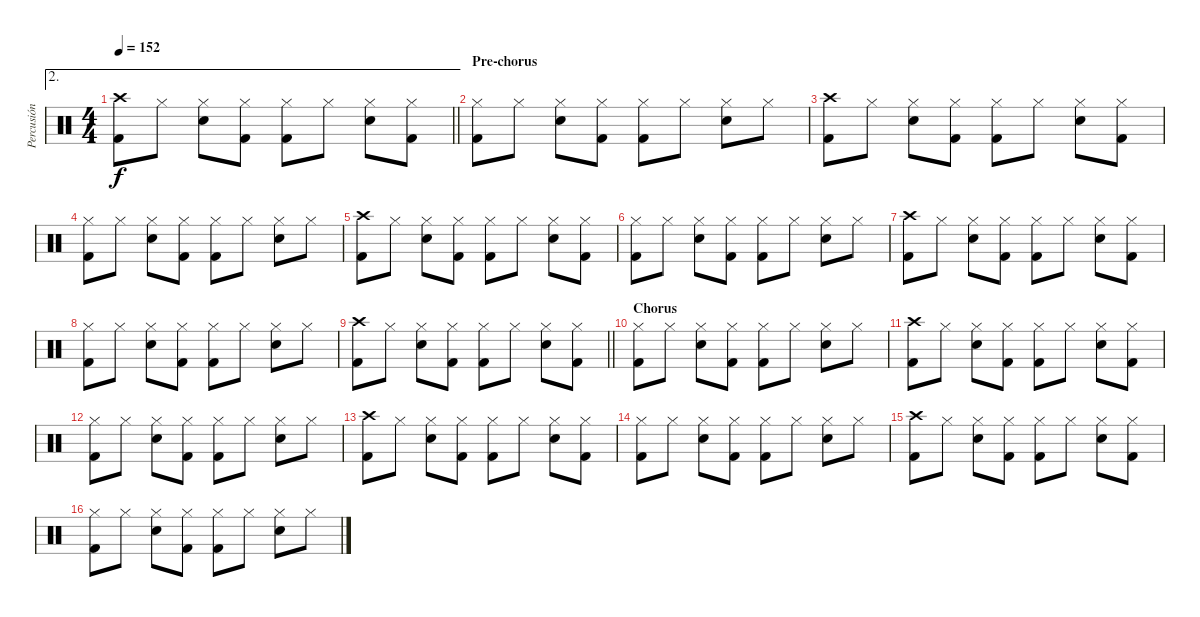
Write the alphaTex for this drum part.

\track ("Percusión" "Percusión") {instrument percussion}
\staff {score}
\articulation defaults
\ae 2
\ts (4 4)
\tempo 152
\clef neutral
\barLineRight lightlight
\ks c
("Kick (hit) 2" "Crash high (hit)").8{dy f} "Hi-Hat (closed)".8 ("Hi-Hat (closed)" "Electric Snare (hit)").8 ("Kick (hit) 2" "Hi-Hat (closed)").8 ("Kick (hit) 2" "Hi-Hat (closed)").8 "Hi-Hat (closed)".8 ("Hi-Hat (closed)" "Electric Snare (hit)").8 ("Kick (hit) 2" "Hi-Hat (closed)").8 |
\section ("" "Pre-chorus")
("Kick (hit) 2" "Hi-Hat (closed)").8 "Hi-Hat (closed)".8 ("Hi-Hat (closed)" "Electric Snare (hit)").8 ("Kick (hit) 2" "Hi-Hat (closed)").8 ("Kick (hit) 2" "Hi-Hat (closed)").8 "Hi-Hat (closed)".8 ("Hi-Hat (closed)" "Electric Snare (hit)").8 "Hi-Hat (closed)".8 |
("Kick (hit) 2" "Crash high (hit)").8 "Hi-Hat (closed)".8 ("Hi-Hat (closed)" "Electric Snare (hit)").8 ("Kick (hit) 2" "Hi-Hat (closed)").8 ("Kick (hit) 2" "Hi-Hat (closed)").8 "Hi-Hat (closed)".8 ("Hi-Hat (closed)" "Electric Snare (hit)").8 ("Kick (hit) 2" "Hi-Hat (closed)").8 |
("Kick (hit) 2" "Hi-Hat (closed)").8 "Hi-Hat (closed)".8 ("Hi-Hat (closed)" "Electric Snare (hit)").8 ("Kick (hit) 2" "Hi-Hat (closed)").8 ("Kick (hit) 2" "Hi-Hat (closed)").8 "Hi-Hat (closed)".8 ("Hi-Hat (closed)" "Electric Snare (hit)").8 "Hi-Hat (closed)".8 |
("Kick (hit) 2" "Crash high (hit)").8 "Hi-Hat (closed)".8 ("Hi-Hat (closed)" "Electric Snare (hit)").8 ("Kick (hit) 2" "Hi-Hat (closed)").8 ("Kick (hit) 2" "Hi-Hat (closed)").8 "Hi-Hat (closed)".8 ("Hi-Hat (closed)" "Electric Snare (hit)").8 ("Kick (hit) 2" "Hi-Hat (closed)").8 |
("Kick (hit) 2" "Hi-Hat (closed)").8 "Hi-Hat (closed)".8 ("Hi-Hat (closed)" "Electric Snare (hit)").8 ("Kick (hit) 2" "Hi-Hat (closed)").8 ("Kick (hit) 2" "Hi-Hat (closed)").8 "Hi-Hat (closed)".8 ("Hi-Hat (closed)" "Electric Snare (hit)").8 "Hi-Hat (closed)".8 |
("Kick (hit) 2" "Crash high (hit)").8 "Hi-Hat (closed)".8 ("Hi-Hat (closed)" "Electric Snare (hit)").8 ("Kick (hit) 2" "Hi-Hat (closed)").8 ("Kick (hit) 2" "Hi-Hat (closed)").8 "Hi-Hat (closed)".8 ("Hi-Hat (closed)" "Electric Snare (hit)").8 ("Kick (hit) 2" "Hi-Hat (closed)").8 |
("Kick (hit) 2" "Hi-Hat (closed)").8 "Hi-Hat (closed)".8 ("Hi-Hat (closed)" "Electric Snare (hit)").8 ("Kick (hit) 2" "Hi-Hat (closed)").8 ("Kick (hit) 2" "Hi-Hat (closed)").8 "Hi-Hat (closed)".8 ("Hi-Hat (closed)" "Electric Snare (hit)").8 "Hi-Hat (closed)".8 |
\barLineRight lightlight
("Kick (hit) 2" "Crash high (hit)").8 "Hi-Hat (closed)".8 ("Hi-Hat (closed)" "Electric Snare (hit)").8 ("Kick (hit) 2" "Hi-Hat (closed)").8 ("Kick (hit) 2" "Hi-Hat (closed)").8 "Hi-Hat (closed)".8 ("Hi-Hat (closed)" "Electric Snare (hit)").8 ("Kick (hit) 2" "Hi-Hat (closed)").8 |
\section ("" "Chorus")
("Kick (hit) 2" "Hi-Hat (closed)").8 "Hi-Hat (closed)".8 ("Hi-Hat (closed)" "Electric Snare (hit)").8 ("Kick (hit) 2" "Hi-Hat (closed)").8 ("Kick (hit) 2" "Hi-Hat (closed)").8 "Hi-Hat (closed)".8 ("Hi-Hat (closed)" "Electric Snare (hit)").8 "Hi-Hat (closed)".8 |
("Kick (hit) 2" "Crash high (hit)").8 "Hi-Hat (closed)".8 ("Hi-Hat (closed)" "Electric Snare (hit)").8 ("Kick (hit) 2" "Hi-Hat (closed)").8 ("Kick (hit) 2" "Hi-Hat (closed)").8 "Hi-Hat (closed)".8 ("Hi-Hat (closed)" "Electric Snare (hit)").8 ("Kick (hit) 2" "Hi-Hat (closed)").8 |
("Kick (hit) 2" "Hi-Hat (closed)").8 "Hi-Hat (closed)".8 ("Hi-Hat (closed)" "Electric Snare (hit)").8 ("Kick (hit) 2" "Hi-Hat (closed)").8 ("Kick (hit) 2" "Hi-Hat (closed)").8 "Hi-Hat (closed)".8 ("Hi-Hat (closed)" "Electric Snare (hit)").8 "Hi-Hat (closed)".8 |
("Kick (hit) 2" "Crash high (hit)").8 "Hi-Hat (closed)".8 ("Hi-Hat (closed)" "Electric Snare (hit)").8 ("Kick (hit) 2" "Hi-Hat (closed)").8 ("Kick (hit) 2" "Hi-Hat (closed)").8 "Hi-Hat (closed)".8 ("Hi-Hat (closed)" "Electric Snare (hit)").8 ("Kick (hit) 2" "Hi-Hat (closed)").8 |
("Kick (hit) 2" "Hi-Hat (closed)").8 "Hi-Hat (closed)".8 ("Hi-Hat (closed)" "Electric Snare (hit)").8 ("Kick (hit) 2" "Hi-Hat (closed)").8 ("Kick (hit) 2" "Hi-Hat (closed)").8 "Hi-Hat (closed)".8 ("Hi-Hat (closed)" "Electric Snare (hit)").8 "Hi-Hat (closed)".8 |
("Kick (hit) 2" "Crash high (hit)").8 "Hi-Hat (closed)".8 ("Hi-Hat (closed)" "Electric Snare (hit)").8 ("Kick (hit) 2" "Hi-Hat (closed)").8 ("Kick (hit) 2" "Hi-Hat (closed)").8 "Hi-Hat (closed)".8 ("Hi-Hat (closed)" "Electric Snare (hit)").8 ("Kick (hit) 2" "Hi-Hat (closed)").8 |
("Kick (hit) 2" "Hi-Hat (closed)").8 "Hi-Hat (closed)".8 ("Hi-Hat (closed)" "Electric Snare (hit)").8 ("Kick (hit) 2" "Hi-Hat (closed)").8 ("Kick (hit) 2" "Hi-Hat (closed)").8 "Hi-Hat (closed)".8 ("Hi-Hat (closed)" "Electric Snare (hit)").8 "Hi-Hat (closed)".8
